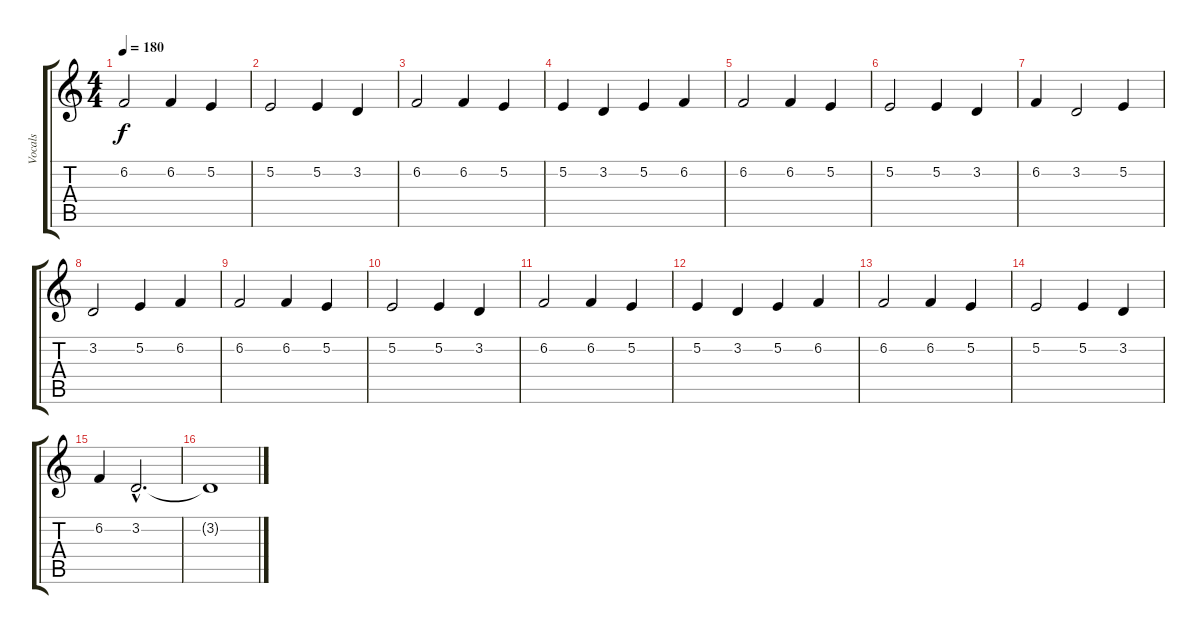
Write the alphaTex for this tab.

\track ("Vocals" "Vocals") {instrument flute}
\staff {score tabs}
\tuning (E4 B3 G3 D3 A2 E2) {hide}
\ts (4 4)
\tempo 180
\clef g2
\ks c
6.2.2{dy f} 6.2.4 5.2.4 |
5.2.2 5.2.4 3.2.4 |
6.2.2 6.2.4 5.2.4 |
5.2.4 3.2.4 5.2.4 6.2.4 |
6.2.2 6.2.4 5.2.4 |
5.2.2 5.2.4 3.2.4 |
6.2.4 3.2.2 5.2.4 |
3.2.2 5.2.4 6.2.4 |
6.2.2 6.2.4 5.2.4 |
5.2.2 5.2.4 3.2.4 |
6.2.2 6.2.4 5.2.4 |
5.2.4 3.2.4 5.2.4 6.2.4 |
6.2.2 6.2.4 5.2.4 |
5.2.2 5.2.4 3.2.4 |
6.2.4 3.2{hac}.2{d} |
3.2{t}.1
